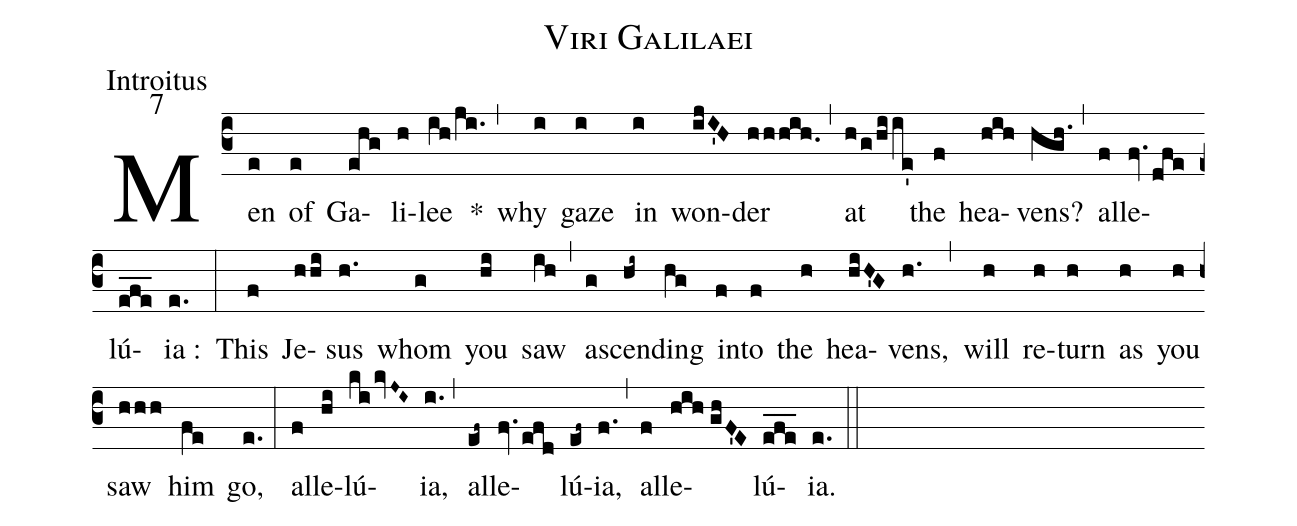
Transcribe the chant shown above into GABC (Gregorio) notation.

name:Viri Galilaei;
office-part:Introitus;
mode:7;
%%
(c3) Men(e) of(e) Ga(ehg)li(h)lee(ih/ji.) *(,) why(i) gaze (i) in(i) won(ijI'H)der(hhhih.) (,) at(h/g/hi/ie') the(f) hea(hih)vens?(hgh.) (,) al(f)le(fv.dfe)lú(efe___){ia} :(e.) (:) This(f) Je(hhi)sus(h.) whom(g) you(hi) saw(ih) (,) a(g)scen(hi~)ding(hg) in(f)to(f) the(h) hea(hiH'G)vens,(h.) (,) will(h) re(h)turn(h) as(h) you(h) saw(hhh) him(fe) go,(e.) (:) al(f)le(hi)lú(kikvJ~I~){ia},(i.) (,) al(ef~)le(fv.efd)lú(ef~){ia},(f.) (,) al(f)le(hih//ghF'E)lú(efe___){ia}.(e.) (::) (Z)
